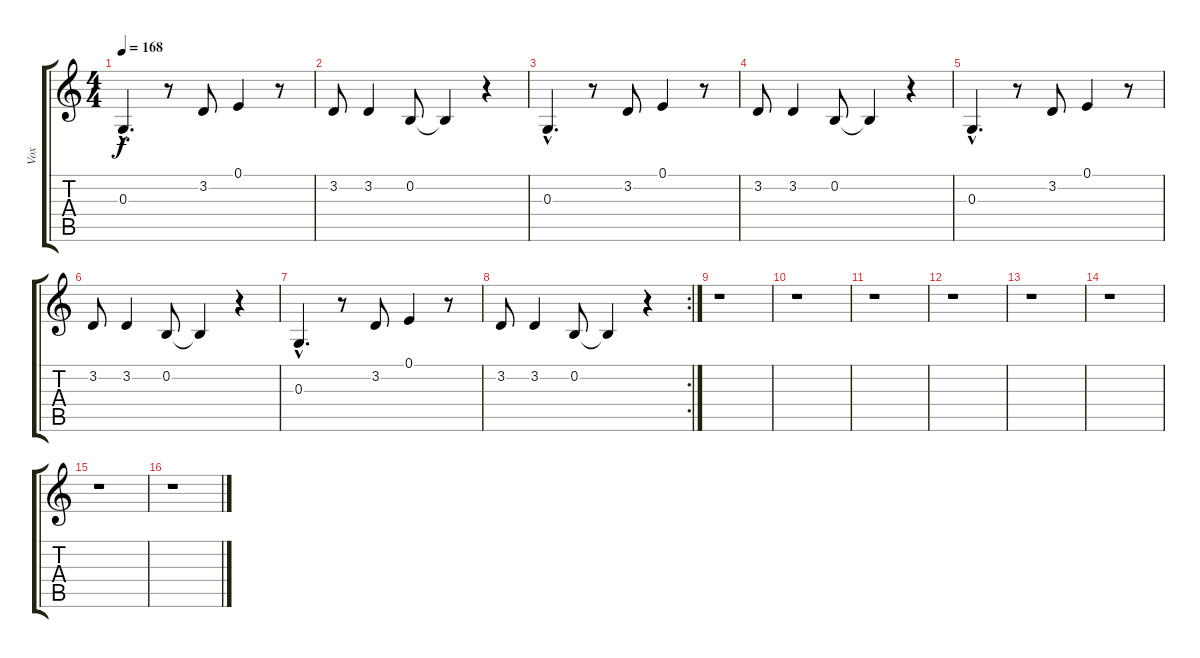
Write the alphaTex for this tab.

\track ("Vox" "Vox") {instrument synthvoice}
\staff {score tabs}
\tuning (E4 B3 G3 D3 A2 E2) {hide}
\ts (4 4)
\tempo 168
\clef g2
\ks c
0.3{hac}.4{d dy f} r.8 3.2.8 0.1.4 r.8 |
3.2.8 3.2.4 0.2.8 0.2{t}.4 r.4 |
0.3{hac}.4{d} r.8 3.2.8 0.1.4 r.8 |
3.2.8 3.2.4 0.2.8 0.2{t}.4 r.4 |
0.3{hac}.4{d} r.8 3.2.8 0.1.4 r.8 |
3.2.8 3.2.4 0.2.8 0.2{t}.4 r.4 |
0.3{hac}.4{d} r.8 3.2.8 0.1.4 r.8 |
\rc 2
3.2.8 3.2.4 0.2.8 0.2{t}.4 r.4 |
r.1 |
r.1 |
r.1 |
r.1 |
r.1 |
r.1 |
r.1 |
r.1
